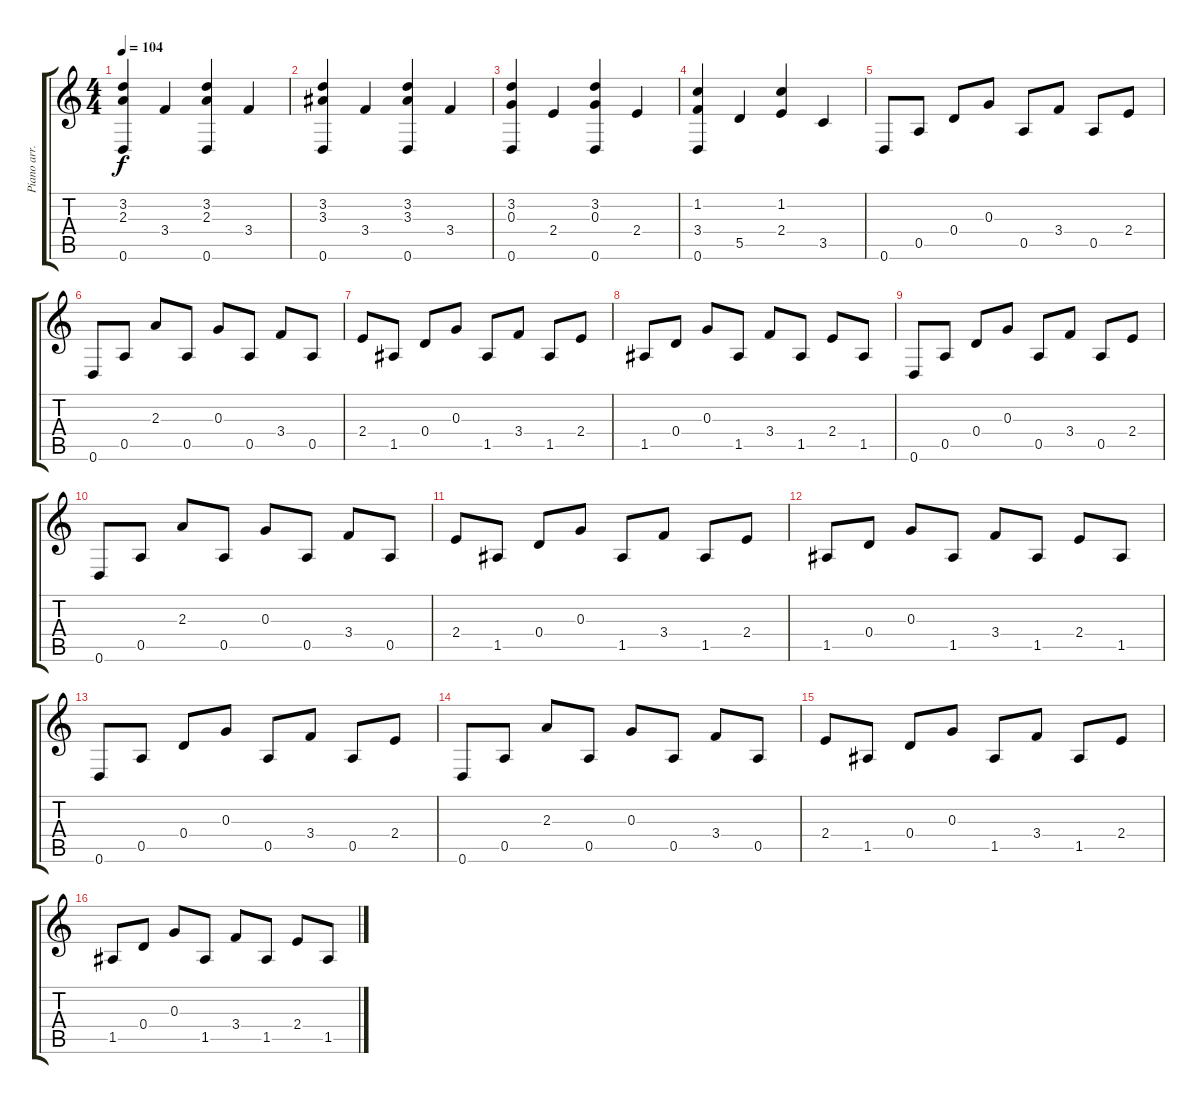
\track ("Piano arr. for guitar" "Piano arr.") {instrument acousticguitarnylon}
\staff {score tabs}
\tuning (E4 B3 G3 D3 A2 D2) {hide}
\ts (4 4)
\tempo 104
\clef g2
\ks c
(3.2 2.3 0.6).4{dy f} 3.4.4 (3.2 2.3 0.6).4 3.4.4 |
(3.2 3.3 0.6).4 3.4.4 (3.2 3.3 0.6).4 3.4.4 |
(3.2 0.3 0.6).4 2.4.4 (3.2 0.3 0.6).4 2.4.4 |
(1.2 3.4 0.6).4 5.5.4 (1.2 2.4).4 3.5.4 |
0.6.8 0.5.8 0.4.8 0.3.8 0.5.8 3.4.8 0.5.8 2.4.8 |
0.6.8 0.5.8 2.3.8 0.5.8 0.3.8 0.5.8 3.4.8 0.5.8 |
2.4.8 1.5.8 0.4.8 0.3.8 1.5.8 3.4.8 1.5.8 2.4.8 |
1.5.8 0.4.8 0.3.8 1.5.8 3.4.8 1.5.8 2.4.8 1.5.8 |
0.6.8 0.5.8 0.4.8 0.3.8 0.5.8 3.4.8 0.5.8 2.4.8 |
0.6.8 0.5.8 2.3.8 0.5.8 0.3.8 0.5.8 3.4.8 0.5.8 |
2.4.8 1.5.8 0.4.8 0.3.8 1.5.8 3.4.8 1.5.8 2.4.8 |
1.5.8 0.4.8 0.3.8 1.5.8 3.4.8 1.5.8 2.4.8 1.5.8 |
0.6.8 0.5.8 0.4.8 0.3.8 0.5.8 3.4.8 0.5.8 2.4.8 |
0.6.8 0.5.8 2.3.8 0.5.8 0.3.8 0.5.8 3.4.8 0.5.8 |
2.4.8 1.5.8 0.4.8 0.3.8 1.5.8 3.4.8 1.5.8 2.4.8 |
1.5.8 0.4.8 0.3.8 1.5.8 3.4.8 1.5.8 2.4.8 1.5.8
